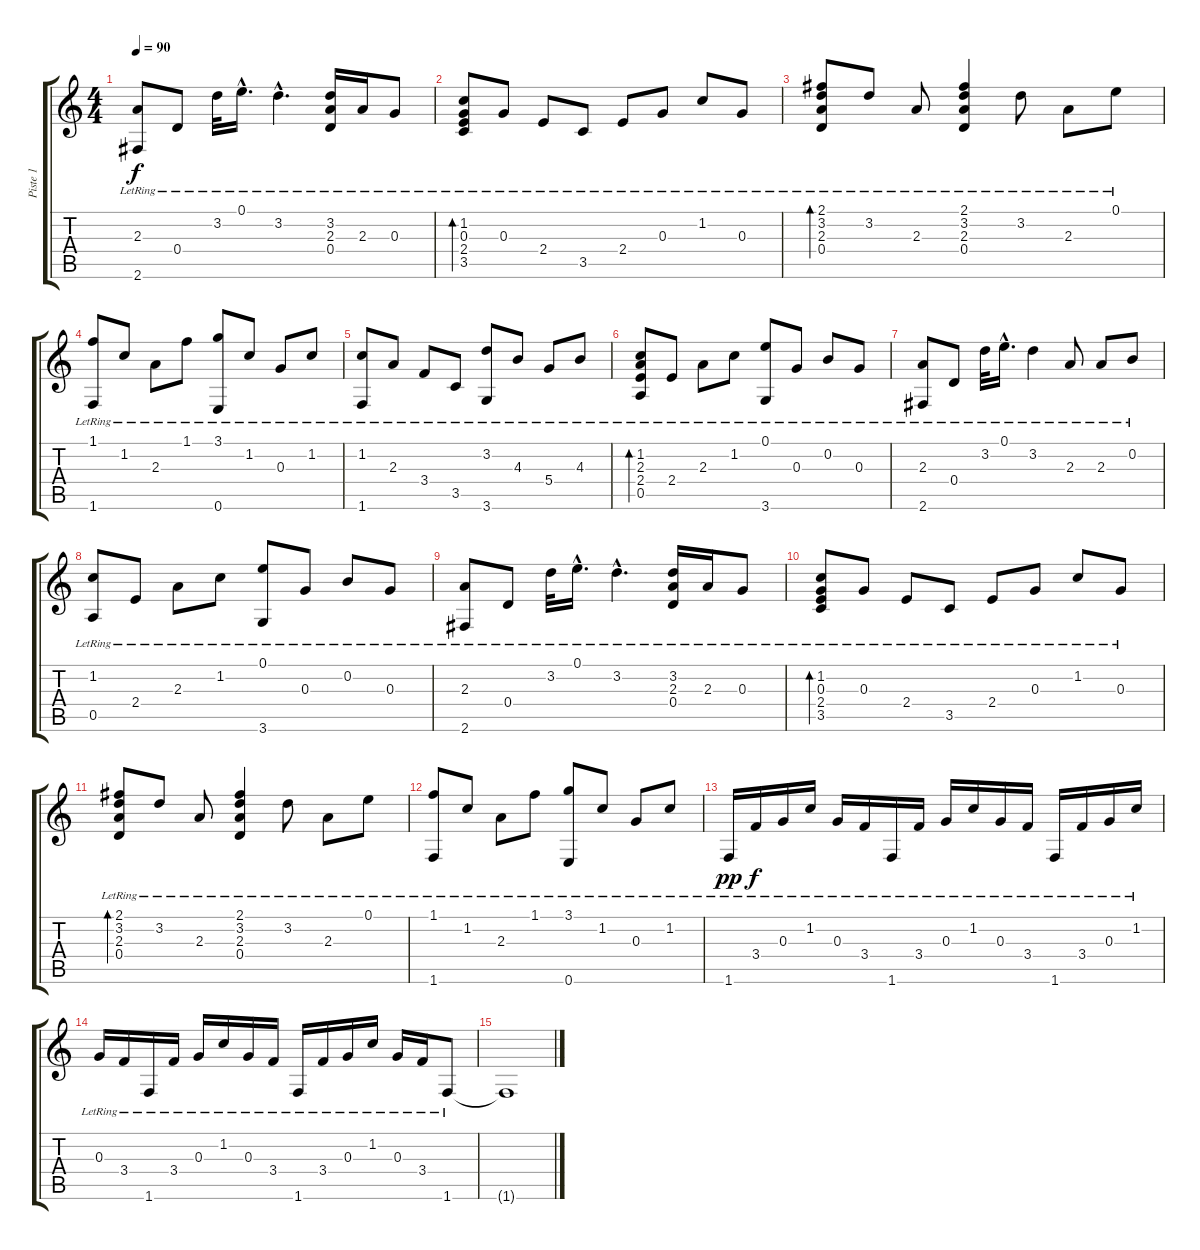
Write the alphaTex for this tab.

\track ("Piste 1" "Piste 1") {instrument acousticguitarsteel}
\staff {score tabs}
\tuning (E4 B3 G3 D3 A2 E2) {hide}
\ts (4 4)
\tempo 90
\clef g2
\ks c
(2.3{lr} 2.6{lr}).8{dy f} 0.4{lr}.8 3.2{lr}.32 0.1{hac lr}.16{d} 3.2{hac lr}.4{d} (3.2{lr} 2.3{lr} 0.4{lr}).16 2.3{lr}.16 0.3{lr}.8 |
(1.2{lr} 0.3{lr} 2.4{lr} 3.5{lr}).8{bd 240} 0.3{lr}.8 2.4{lr}.8 3.5{lr}.8 2.4{lr}.8 0.3{lr}.8 1.2{lr}.8 0.3{lr}.8 |
(2.1{lr} 3.2{lr} 2.3{lr} 0.4{lr}).8{bd 240} 3.2{lr}.8 2.3{lr}.8 (2.1{lr} 3.2{lr} 2.3{lr} 0.4{lr}).4 3.2{lr}.8 2.3{lr}.8 0.1{lr}.8 |
(1.1{lr} 1.6{lr}).8 1.2{lr}.8 2.3{lr}.8 1.1{lr}.8 (3.1{lr} 0.6{lr}).8 1.2{lr}.8 0.3{lr}.8 1.2{lr}.8 |
(1.2{lr} 1.6{lr}).8 2.3{lr}.8 3.4{lr}.8 3.5{lr}.8 (3.2{lr} 3.6{lr}).8 4.3{lr}.8 5.4{lr}.8 4.3{lr}.8 |
(1.2{lr} 2.3 2.4 0.5{lr}).8{bd 240} 2.4{lr}.8 2.3{lr}.8 1.2{lr}.8 (0.1{lr} 3.6{lr}).8 0.3{lr}.8 0.2{lr}.8 0.3{lr}.8 |
(2.3{lr} 2.6{lr}).8 0.4{lr}.8 3.2{lr}.32 0.1{hac lr}.16{d} 3.2{lr}.4 2.3{lr}.8 2.3{lr}.8 0.2{lr}.8 |
(1.2{lr} 0.5{lr}).8 2.4{lr}.8 2.3{lr}.8 1.2{lr}.8 (0.1{lr} 3.6{lr}).8 0.3{lr}.8 0.2{lr}.8 0.3{lr}.8 |
(2.3{lr} 2.6{lr}).8 0.4{lr}.8 3.2{lr}.32 0.1{hac lr}.16{d} 3.2{hac lr}.4{d} (3.2{lr} 2.3{lr} 0.4{lr}).16 2.3{lr}.16 0.3{lr}.8 |
(1.2{lr} 0.3{lr} 2.4{lr} 3.5{lr}).8{bd 240} 0.3{lr}.8 2.4{lr}.8 3.5{lr}.8 2.4{lr}.8 0.3{lr}.8 1.2{lr}.8 0.3{lr}.8 |
(2.1{lr} 3.2{lr} 2.3{lr} 0.4{lr}).8{bd 240} 3.2{lr}.8 2.3{lr}.8 (2.1{lr} 3.2{lr} 2.3{lr} 0.4{lr}).4 3.2{lr}.8 2.3{lr}.8 0.1{lr}.8 |
(1.1{lr} 1.6{lr}).8 1.2{lr}.8 2.3{lr}.8 1.1{lr}.8 (3.1{lr} 0.6{lr}).8 1.2{lr}.8 0.3{lr}.8 1.2{lr}.8 |
1.6{lr}.16{dy pp} 3.4{lr}.16{dy f} 0.3{lr}.16 1.2{lr}.16 0.3{lr}.16 3.4{lr}.16 1.6{lr}.16 3.4{lr}.16 0.3{lr}.16 1.2{lr}.16 0.3{lr}.16 3.4{lr}.16 1.6{lr}.16 3.4{lr}.16 0.3{lr}.16 1.2{lr}.16 |
0.3{lr}.16 3.4{lr}.16 1.6{lr}.16 3.4{lr}.16 0.3{lr}.16 1.2{lr}.16 0.3{lr}.16 3.4{lr}.16 1.6{lr}.16 3.4{lr}.16 0.3{lr}.16 1.2{lr}.16 0.3{lr}.16 3.4{lr}.16 1.6{lr}.8 |
1.6{t}.1
